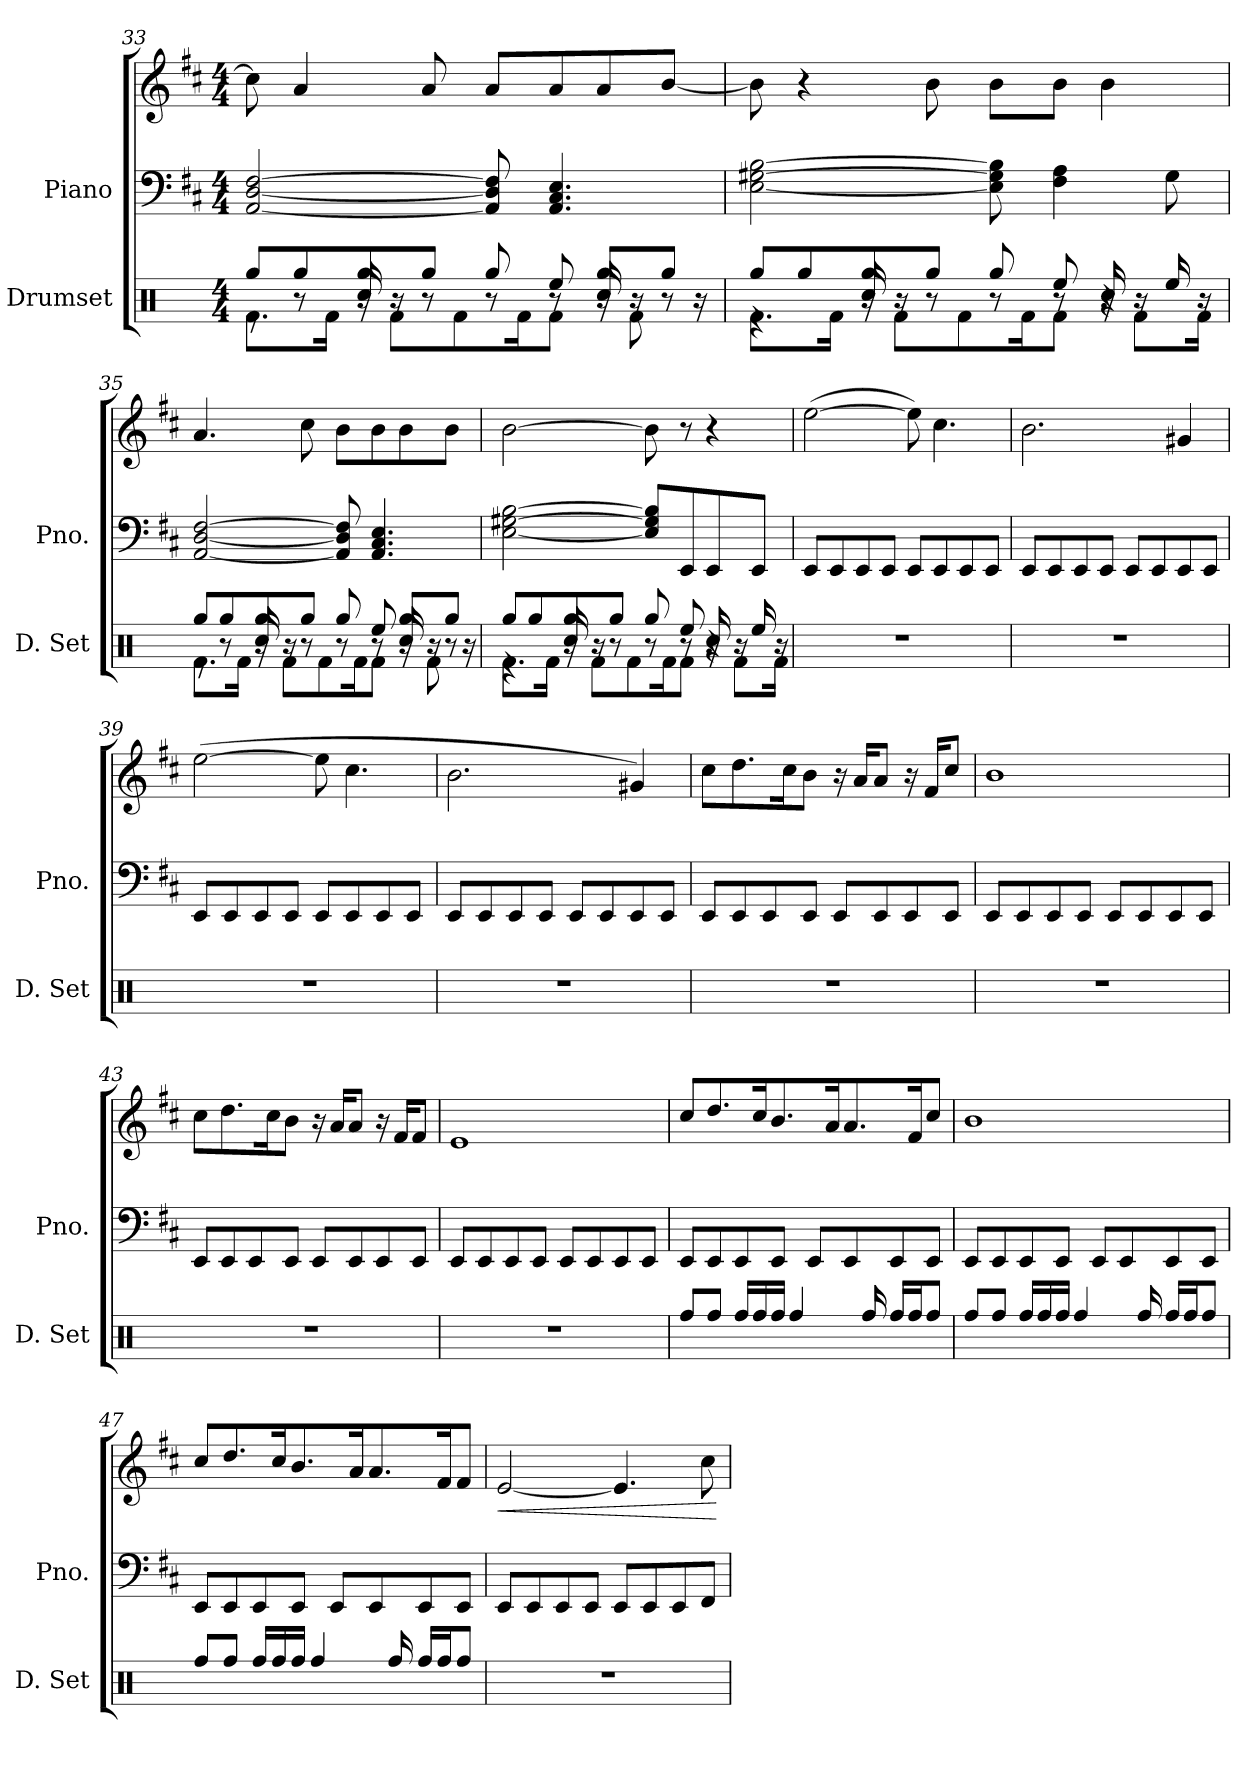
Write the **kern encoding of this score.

**kern	**kern	**kern	**dynam
*part2	*part1	*part1	*part1
*staff3	*staff2	*staff1	*staff1/2
*I"Drumset	*I"Piano	*	*
*I'D. Set	*I'Pno.	*	*
*clefX	*clefF4	*clefG2	*
*k[]	*k[f#c#]	*k[f#c#]	*
*M4/4	*M4/4	*M4/4	*
=33	=33	=33	=33
*^	*	*	*
*	*^	*	*	*
8re	8.Rf\L	8Rgg/L	[2AA/ [2D/ [2F#/	8cc#\]	.
8r	.	8Rgg/	.	4a/	.
.	16Rf\Jk	.	.	.	.
16Rcc/	16r	8Rgg/	.	.	.
16r	8Rf\L	.	.	.	.
8r	.	8Rgg/J	.	8a/	.
.	8Rf\	.	.	.	.
8r	.	8Rgg/	8AA/] 8D/] 8F#/]	8a/L	.
.	16Rf\K	.	.	.	.
8Ree/	8Rf\J	8r	4.AA/ 4.C#/ 4.E/	8a/	.
16Rcc/	16r	8Rgg/L	.	8a/	.
16r	8Rf\	.	.	.	.
8r	.	8Rgg/J	.	[8b/J	.
.	16r	.	.	.	.
!!LO:LB:g=z
=34	=34	=34	=34	=34	=34
4re	8.Rf\L	8Rgg/L	[2E\ [2G#X\ [2B\	8b\]	.
.	.	8Rgg/	.	4r	.
.	16Rf\Jk	.	.	.	.
16Rcc/	16r	8Rgg/	.	.	.
16r	8Rf\L	.	.	.	.
8r	.	8Rgg/J	.	8b\	.
.	8Rf\	.	.	.	.
8r	.	8Rgg/	8E\] 8G#\] 8B\]	8b\L	.
.	16Rf\K	.	.	.	.
8Ree/	8Rf\J	8r	4F#\ 4A\	8b\J	.
16Rcc/	16r	4r	.	4b\	.
16r	8Rf\L	.	.	.	.
16Ree/	.	.	8G#\	.	.
16r	16Rf\Jk	.	.	.	.
=35	=35	=35	=35	=35	=35
8re	8.Rf\L	8Rgg/L	[2AA/ [2D/ [2F#/	4.a/	.
8r	.	8Rgg/	.	.	.
.	16Rf\Jk	.	.	.	.
16Rcc/	16r	8Rgg/	.	.	.
16r	8Rf\L	.	.	.	.
8r	.	8Rgg/J	.	8cc#\	.
.	8Rf\	.	.	.	.
8r	.	8Rgg/	8AA/] 8D/] 8F#/]	8b\L	.
.	16Rf\K	.	.	.	.
8Ree/	8Rf\J	8r	4.AA/ 4.C#/ 4.E/	8b\	.
16Rcc/	16r	8Rgg/L	.	8b\	.
16r	8Rf\	.	.	.	.
8r	.	8Rgg/J	.	8b\J	.
.	16r	.	.	.	.
!!LO:LB:g=z
=36	=36	=36	=36	=36	=36
4re	8.Rf\L	8Rgg/L	[2E\ [2G#X\ [2B\	[2b\	.
.	.	8Rgg/	.	.	.
.	16Rf\Jk	.	.	.	.
16Rcc/	16r	8Rgg/	.	.	.
16r	8Rf\L	.	.	.	.
8r	.	8Rgg/J	.	.	.
.	8Rf\	.	.	.	.
8r	.	8Rgg/	8E/] 8G#/] 8B/]L	8b\]	.
.	16Rf\K	.	.	.	.
8Ree/	8Rf\J	8r	8EE/	8r	.
16Rcc/	16r	4r	8EE/	4r	.
16r	8Rf\L	.	.	.	.
16Ree/	.	.	8EE/J	.	.
16r	16Rf\Jk	.	.	.	.
*	*v	*v	*	*	*
=37	=37	=37	=37	=37
!	!	!	!	!LO:DY:b=2
!	!	!	!	!LO:DY:n=1:b
*v	*v	*	*	*
1r	8EE/L	(<[2ee\	mp pp
.	8EE/	.	.
.	8EE/	.	.
.	8EE/J	.	.
.	8EE/L	8ee\])	.
.	8EE/	4.cc#\	.
.	8EE/	.	.
.	8EE/J	.	.
=38	=38	=38	=38
1r	8EE/L	2.b\	.
.	8EE/	.	.
.	8EE/	.	.
.	8EE/J	.	.
.	8EE/L	.	.
.	8EE/	.	.
.	8EE/	4g#X/	.
.	8EE/J	.	.
!!LO:PB:g=z
=39	=39	=39	=39
1r	8EE/L	(>[2ee\	.
.	8EE/	.	.
.	8EE/	.	.
.	8EE/J	.	.
.	8EE/L	8ee\]	.
.	8EE/	4.cc#\	.
.	8EE/	.	.
.	8EE/J	.	.
=40	=40	=40	=40
1r	8EE/L	2.b\	.
.	8EE/	.	.
.	8EE/	.	.
.	8EE/J	.	.
.	8EE/L	.	.
.	8EE/	.	.
.	8EE/	4g#X/)	.
.	8EE/J	.	.
=41	=41	=41	=41
1r	8EE/L	8cc#\L	.
.	8EE/	8.dd\	.
.	8EE/	.	.
.	.	16cc#\K	.
.	8EE/J	8b\J	.
.	8EE/L	16r	.
.	.	16a/KL	.
.	8EE/	8a/J	.
.	8EE/	16r	.
.	.	16f#/KL	.
.	8EE/J	8cc#/J	.
!!LO:LB:g=z
=42	=42	=42	=42
1r	8EE/L	1b	.
.	8EE/	.	.
.	8EE/	.	.
.	8EE/J	.	.
.	8EE/L	.	.
.	8EE/	.	.
.	8EE/	.	.
.	8EE/J	.	.
=43	=43	=43	=43
1r	8EE/L	8cc#\L	.
.	8EE/	8.dd\	.
.	8EE/	.	.
.	.	16cc#\K	.
.	8EE/J	8b\J	.
.	8EE/L	16r	.
.	.	16a/KL	.
.	8EE/	8a/J	.
.	8EE/	16r	.
.	.	16f#/KL	.
.	8EE/J	8f#/J	.
=44	=44	=44	=44
1r	8EE/L	1e	.
.	8EE/	.	.
.	8EE/	.	.
.	8EE/J	.	.
.	8EE/L	.	.
.	8EE/	.	.
.	8EE/	.	.
.	8EE/J	.	.
!!LO:LB:g=z
=45	=45	=45	=45
8Rff/L	8EE/L	8cc#/L	.
8Rff/J	8EE/	8.dd/	.
16Rff/LL	8EE/	.	.
16Rff/	.	16cc#/K	.
16Rff/JJ	8EE/J	8.b/	.
4Rff/	.	.	.
.	8EE/L	.	.
.	.	16a/K	.
.	8EE/	8.a/	.
16Rff/	.	.	.
16Rff/LL	8EE/	.	.
16Rff/J	.	16f#/K	.
8Rff/J	8EE/J	8cc#/J	.
=46	=46	=46	=46
8Rff/L	8EE/L	1b	.
8Rff/J	8EE/	.	.
16Rff/LL	8EE/	.	.
16Rff/	.	.	.
16Rff/JJ	8EE/J	.	.
4Rff/	.	.	.
.	8EE/L	.	.
.	8EE/	.	.
16Rff/	.	.	.
16Rff/LL	8EE/	.	.
16Rff/J	.	.	.
8Rff/J	8EE/J	.	.
=47	=47	=47	=47
8Rff/L	8EE/L	8cc#/L	.
8Rff/J	8EE/	8.dd/	.
16Rff/LL	8EE/	.	.
16Rff/	.	16cc#/K	.
16Rff/JJ	8EE/J	8.b/	.
4Rff/	.	.	.
.	8EE/L	.	.
.	.	16a/K	.
.	8EE/	8.a/	.
16Rff/	.	.	.
16Rff/LL	8EE/	.	.
16Rff/J	.	16f#/K	.
8Rff/J	8EE/J	8f#/J	.
!!LO:LB:g=z
=48	=48	=48	=48
!	!	!	!LO:HP:b
1r	8EE/L	[2e/	<
.	8EE/	.	.
.	8EE/	.	.
.	8EE/J	.	.
.	8EE/L	4.e/]	.
.	8EE/	.	.
.	8EE/	.	.
.	8FF#/J	8cc#\	.
.	.	.	[
=	=	=	=
*-	*-	*-	*-
